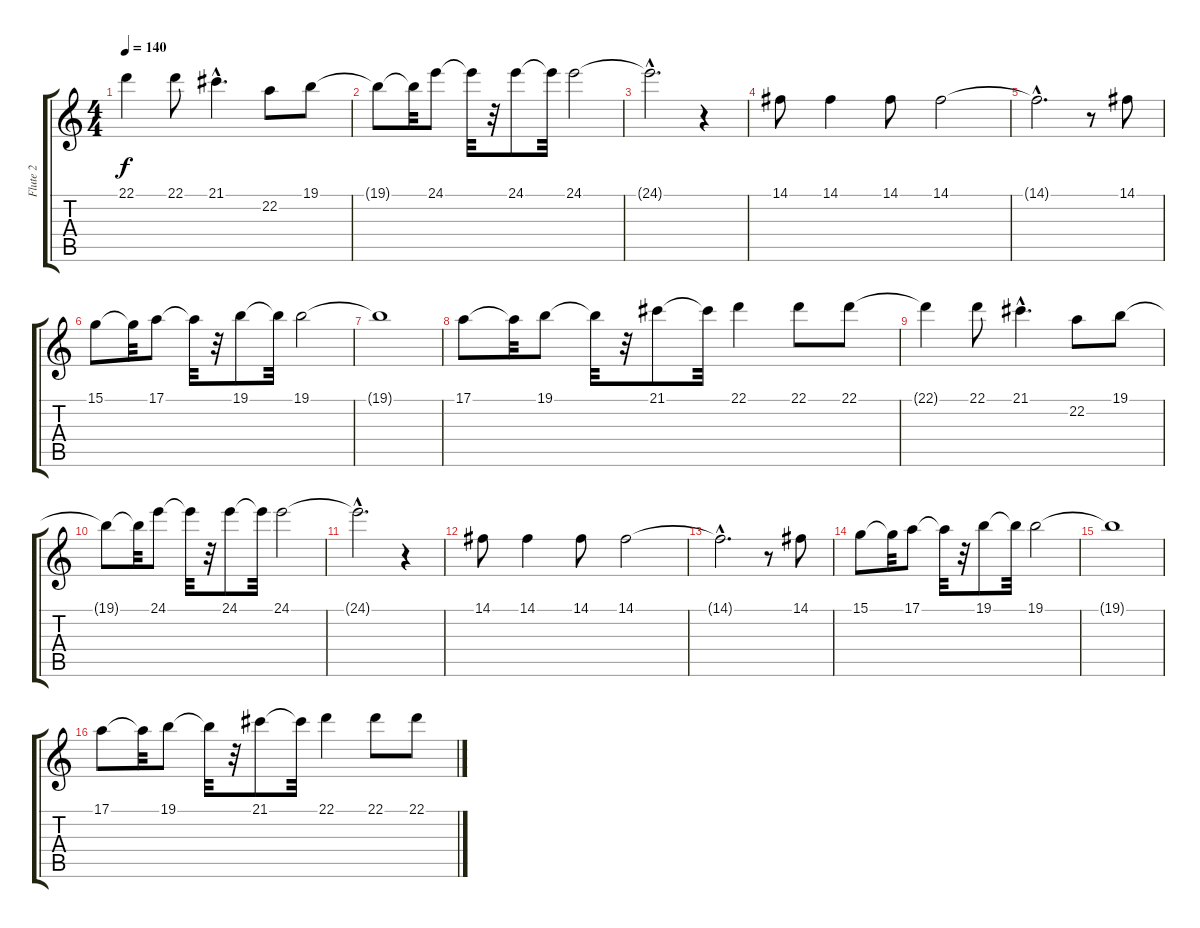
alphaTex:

\track ("Flute 2" "Flute 2") {instrument flute}
\staff {score tabs}
\tuning (E4 B3 G3 D3 A2 E2) {hide}
\ts (4 4)
\tempo 140
\clef g2
\ks c
22.1{t}.4{dy f} 22.1.8 21.1{hac}.4{d} 22.2.8 19.1.8 |
19.1{t}.8 19.1{t}.32 24.1.8 24.1{t}.32 r.32 24.1.8 24.1{t}.32 24.1.2 |
24.1{hac t}.2{d} r.4 |
14.1.8 14.1.4 14.1.8 14.1.2 |
14.1{hac t}.2{d} r.8 14.1.8 |
15.1.8 15.1{t}.32 17.1.8 17.1{t}.32 r.32 19.1.8 19.1{t}.32 19.1.2 |
19.1{t}.1 |
17.1.8 17.1{t}.32 19.1.8 19.1{t}.32 r.32 21.1.8 21.1{t}.32 22.1.4 22.1.8 22.1.8 |
22.1{t}.4 22.1.8 21.1{hac}.4{d} 22.2.8 19.1.8 |
19.1{t}.8 19.1{t}.32 24.1.8 24.1{t}.32 r.32 24.1.8 24.1{t}.32 24.1.2 |
24.1{hac t}.2{d} r.4 |
14.1.8 14.1.4 14.1.8 14.1.2 |
14.1{hac t}.2{d} r.8 14.1.8 |
15.1.8 15.1{t}.32 17.1.8 17.1{t}.32 r.32 19.1.8 19.1{t}.32 19.1.2 |
19.1{t}.1 |
17.1.8 17.1{t}.32 19.1.8 19.1{t}.32 r.32 21.1.8 21.1{t}.32 22.1.4 22.1.8 22.1.8
